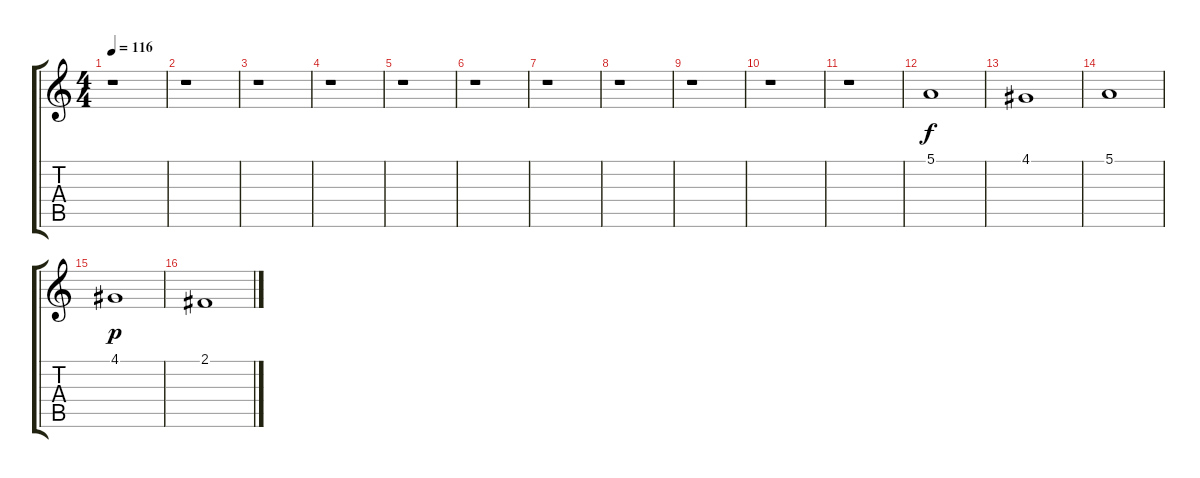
\track "" {instrument piccolo}
\staff {score tabs}
\tuning (E4 B3 G3 D3 A2 E2) {hide}
\ts (4 4)
\tempo 116
\clef g2
\ks c
r.1{dy f} |
r.1 |
r.1 |
r.1 |
r.1 |
r.1 |
r.1 |
r.1 |
r.1 |
r.1 |
r.1 |
5.1.1 |
4.1.1 |
5.1.1 |
4.1.1{dy p} |
2.1.1
